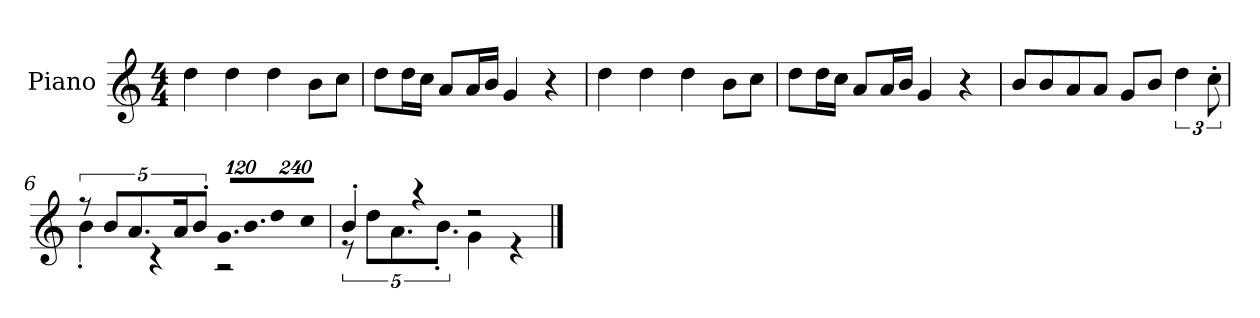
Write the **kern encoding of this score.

**kern
*part1
*staff1
*I"Piano
*I'P-no
*clefG2
*k[]
*M4/4
*MM90
=1
4dd\
4dd\
4dd\
8b\L
8cc\J
=2
8dd\L
16dd\L
16cc\JJ
8a/L
16a/L
16b/JJ
4g/
4r
=3
4dd\
4dd\
4dd\
8b\L
8cc\J
=4
8dd\L
16dd\L
16cc\JJ
8a/L
16a/L
16b/JJ
4g/
4r
=5
8b/L
8b/
8a/
8a/J
8g/L
8b/J
6dd\
12cc'\
!!LO:LB:g=z
=6
*^
10r	4b'\
10b/L	.
10.a/	.
.	4r
20a/K	.
10b'/J	.
*Xbrackettup	*
!LO:N:vis=16.	!
960%103g/LL	2r
!LO:N:vis=16.	!
960%103b/J	.
!LO:N:vis=8	!
960%137dd/	.
!LO:N:vis=8	!
960%137cc/J	.
=7	=7
*	*brackettup
4b'/	10r
.	10dd\L
.	10.a\
4r	.
.	10.b'\J
2r	4g\
.	4r
*v	*v
==
*-
